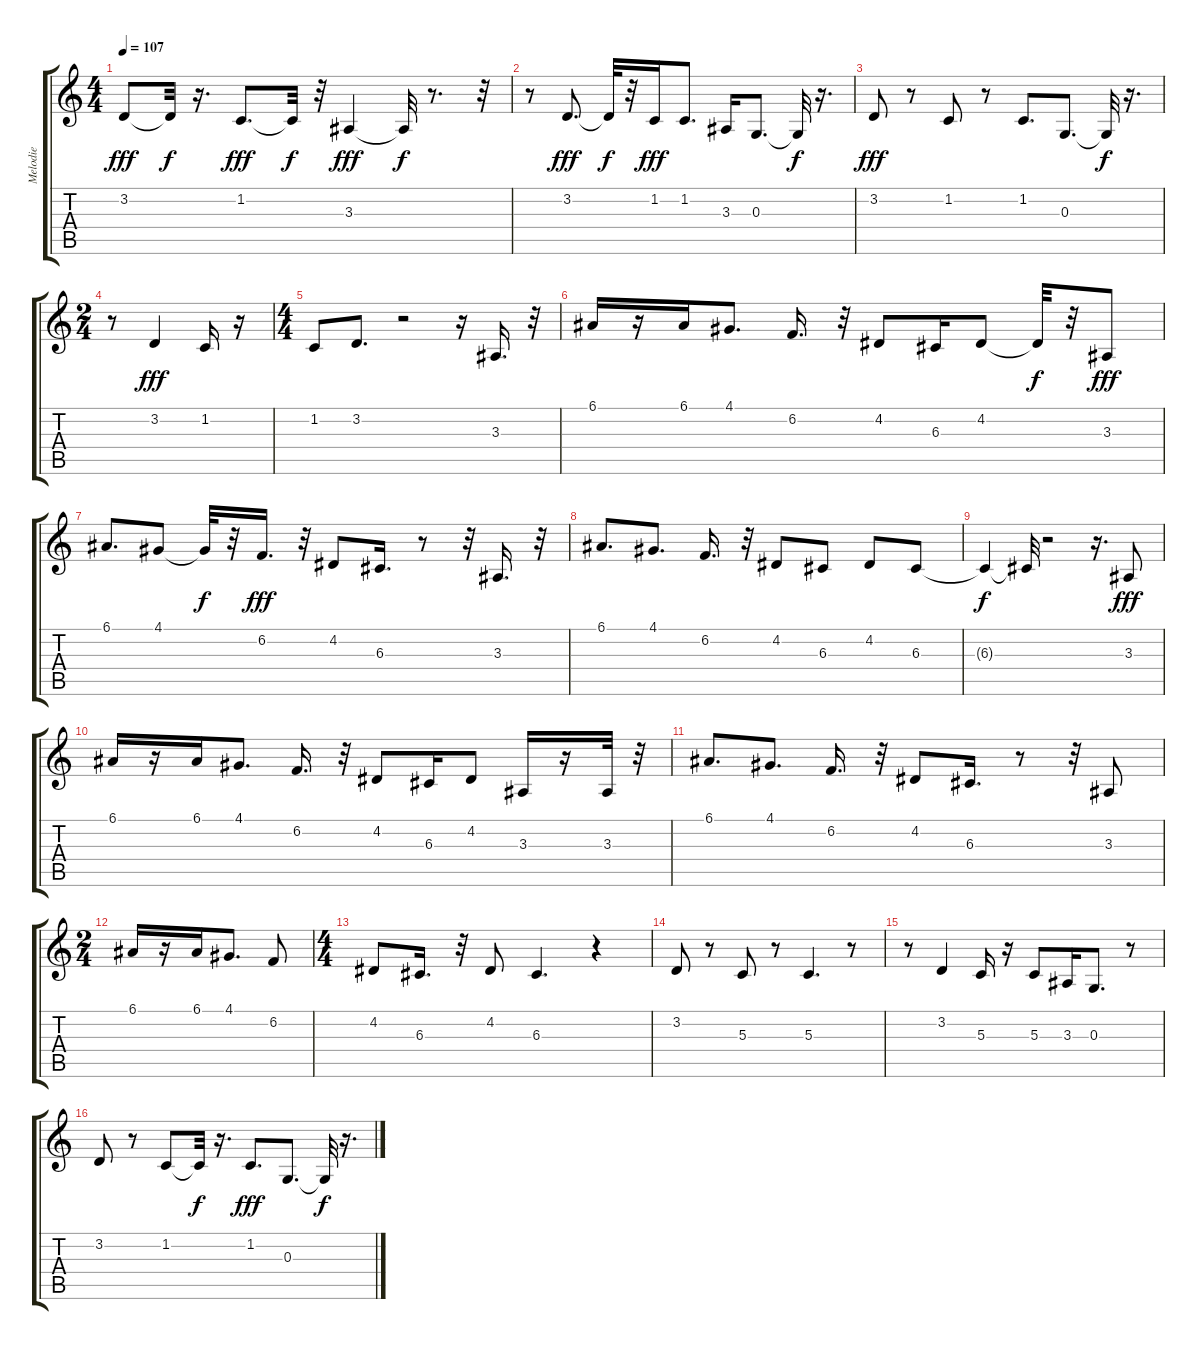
\track ("Melodie" "Melodie") {instrument flute}
\staff {score tabs}
\tuning (E4 B3 G3 D3 A2 E2) {hide}
\ts (4 4)
\tempo 107
\clef g2
\ks c
3.2.8{dy fff} 3.2{t}.32{dy f} r.16{d} 1.2.8{d dy fff} 1.2{t}.32{dy f} r.32 3.3.4{dy fff} 3.3{t}.32{dy f} r.8{d} r.32 |
r.8 3.2.8{d dy fff} 3.2{t}.32{dy f} r.32 1.2.16{dy fff} 1.2.8{d} 3.3.16 0.3.8{d} 0.3{t}.32{dy f} r.16{d} |
3.2.8{dy fff} r.8 1.2.8 r.8 1.2.8{d} 0.3.8{d} 0.3{t}.32{dy f} r.16{d} |
\ts (2 4)
r.8 3.2.4{dy fff} 1.2.16 r.16 |
\ts (4 4)
1.2.8 3.2.8{d} r.2 r.16 3.3.16{d} r.32 |
6.1.16 r.16 6.1.16 4.1.8{d} 6.2.16{d} r.32 4.2.8 6.3.16 4.2.8 4.2{t}.32{dy f} r.32 3.3.8{dy fff} |
6.1.8{d} 4.1.8 4.1{t}.32{dy f} r.32 6.2.16{d dy fff} r.32 4.2.8 6.3.16{d} r.8 r.32 3.3.16{d} r.32 |
6.1.8{d} 4.1.8{d} 6.2.16{d} r.32 4.2.8 6.3.8 4.2.8 6.3.8 |
6.3{t}.4{dy f} 6.3{t}.32 r.2 r.16{d} 3.3.8{dy fff} |
6.1.16 r.16 6.1.16 4.1.8{d} 6.2.16{d} r.32 4.2.8 6.3.16 4.2.8 3.3.16 r.16 3.3.32 r.32 |
6.1.8{d} 4.1.8{d} 6.2.16{d} r.32 4.2.8 6.3.16{d} r.8 r.32 3.3.8 |
\ts (2 4)
6.1.16 r.16 6.1.16 4.1.8{d} 6.2.8 |
\ts (4 4)
4.2.8 6.3.16{d} r.32 4.2.8 6.3.4{d} r.4 |
3.2.8 r.8 5.3.8 r.8 5.3.4{d} r.8 |
r.8 3.2.4 5.3.16 r.16 5.3.8 3.3.16 0.3.8{d} r.8 |
3.2.8 r.8 1.2.8 1.2{t}.32{dy f} r.16{d} 1.2.8{d dy fff} 0.3.8{d} 0.3{t}.32{dy f} r.16{d}
